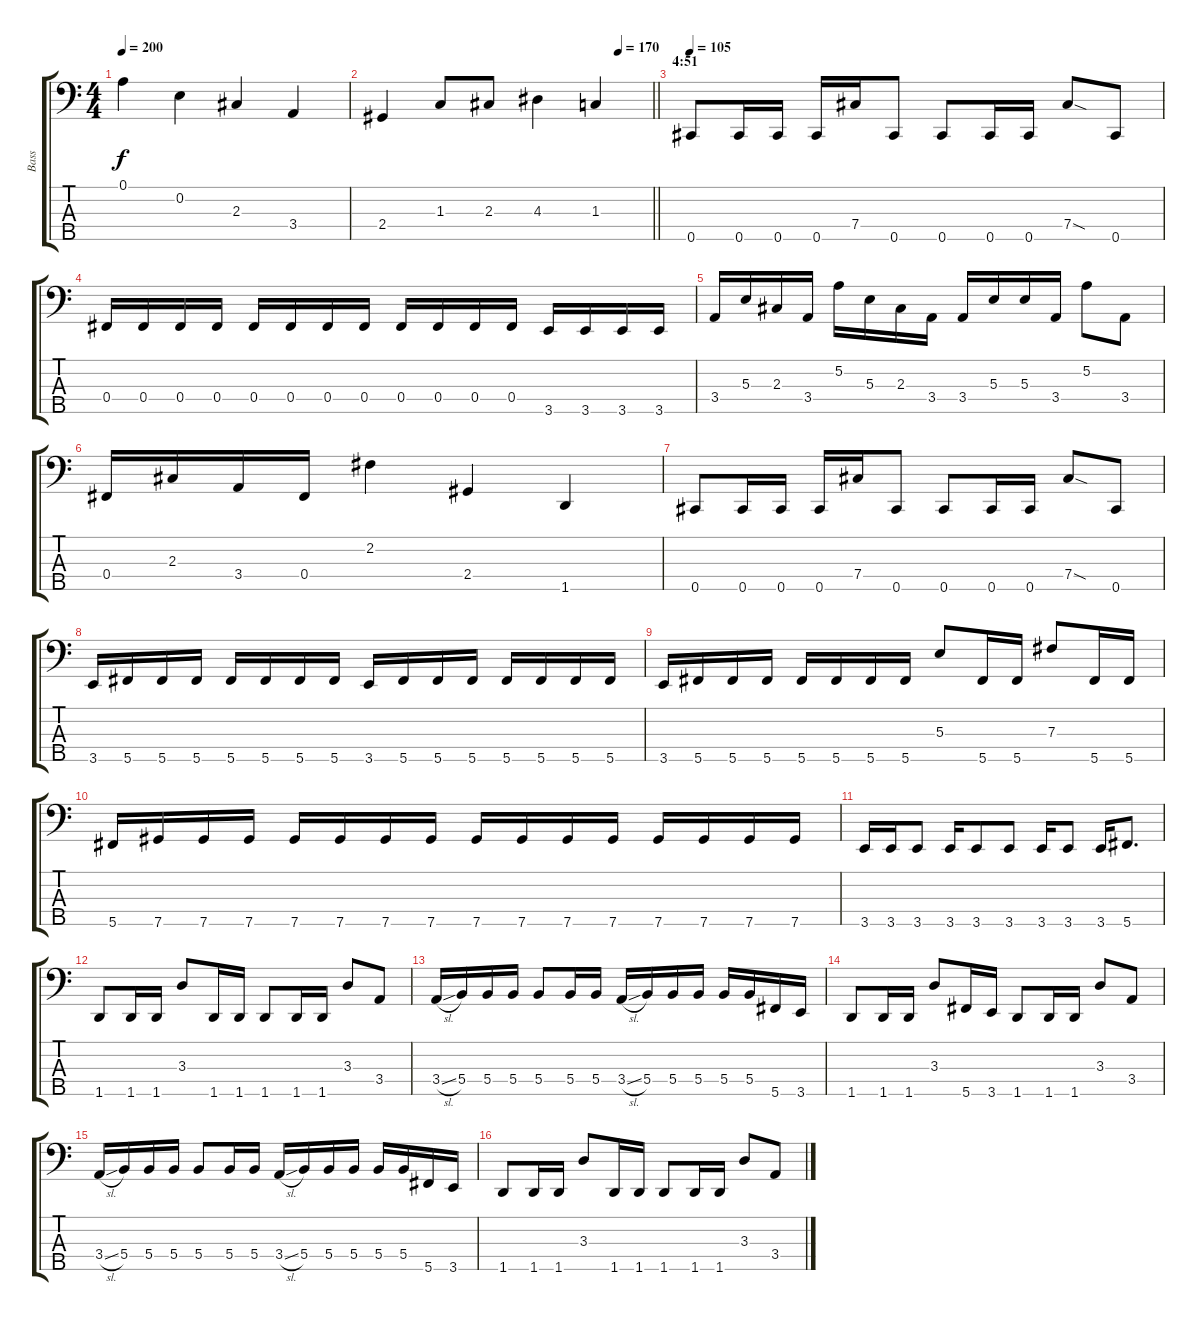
\track ("Bass" "Bass") {instrument electricbassfinger}
\staff {score tabs}
\tuning (A2 E2 B1 Gb1 Db1) {hide}
\ts (4 4)
\tempo 200
\clef f4
\ks c
0.1.4{dy f} 0.2.4 2.3.4 3.4.4 |
\tempo (170 0.875)
\barLineRight lightlight
2.4.4 1.3.8 2.3.8 4.3.4 1.3.4 |
\section ("" "4:51")
\tempo 105
0.5.8 0.5.16 0.5.16 0.5.16 7.4.16 0.5.8 0.5.8 0.5.16 0.5.16 7.4{sod}.8 0.5.8 |
0.4.16 0.4.16 0.4.16 0.4.16 0.4.16 0.4.16 0.4.16 0.4.16 0.4.16 0.4.16 0.4.16 0.4.16 3.5.16 3.5.16 3.5.16 3.5.16 |
3.4.16 5.3.16 2.3.16 3.4.16 5.2.16 5.3.16 2.3.16 3.4.16 3.4.16 5.3.16 5.3.16 3.4.16 5.2.8 3.4.8 |
0.4.16 2.3.16 3.4.16 0.4.16 2.2.4 2.4.4 1.5.4 |
0.5.8 0.5.16 0.5.16 0.5.16 7.4.16 0.5.8 0.5.8 0.5.16 0.5.16 7.4{sod}.8 0.5.8 |
3.5.16 5.5.16 5.5.16 5.5.16 5.5.16 5.5.16 5.5.16 5.5.16 3.5.16 5.5.16 5.5.16 5.5.16 5.5.16 5.5.16 5.5.16 5.5.16 |
3.5.16 5.5.16 5.5.16 5.5.16 5.5.16 5.5.16 5.5.16 5.5.16 5.3.8 5.5.16 5.5.16 7.3.8 5.5.16 5.5.16 |
5.5.16 7.5.16 7.5.16 7.5.16 7.5.16 7.5.16 7.5.16 7.5.16 7.5.16 7.5.16 7.5.16 7.5.16 7.5.16 7.5.16 7.5.16 7.5.16 |
3.5.16 3.5.16 3.5.8 3.5.16 3.5.8 3.5.8 3.5.16 3.5.8 3.5.16 5.5.8{d} |
1.5.8 1.5.16 1.5.16 3.3.8 1.5.16 1.5.16 1.5.8 1.5.16 1.5.16 3.3.8 3.4.8 |
3.4{sl}.16 5.4.16 5.4.16 5.4.16 5.4.8 5.4.16 5.4.16 3.4{sl}.16 5.4.16 5.4.16 5.4.16 5.4.16 5.4.16 5.5.16 3.5.16 |
1.5.8 1.5.16 1.5.16 3.3.8 5.5.16 3.5.16 1.5.8 1.5.16 1.5.16 3.3.8 3.4.8 |
3.4{sl}.16 5.4.16 5.4.16 5.4.16 5.4.8 5.4.16 5.4.16 3.4{sl}.16 5.4.16 5.4.16 5.4.16 5.4.16 5.4.16 5.5.16 3.5.16 |
1.5.8 1.5.16 1.5.16 3.3.8 1.5.16 1.5.16 1.5.8 1.5.16 1.5.16 3.3.8 3.4.8
